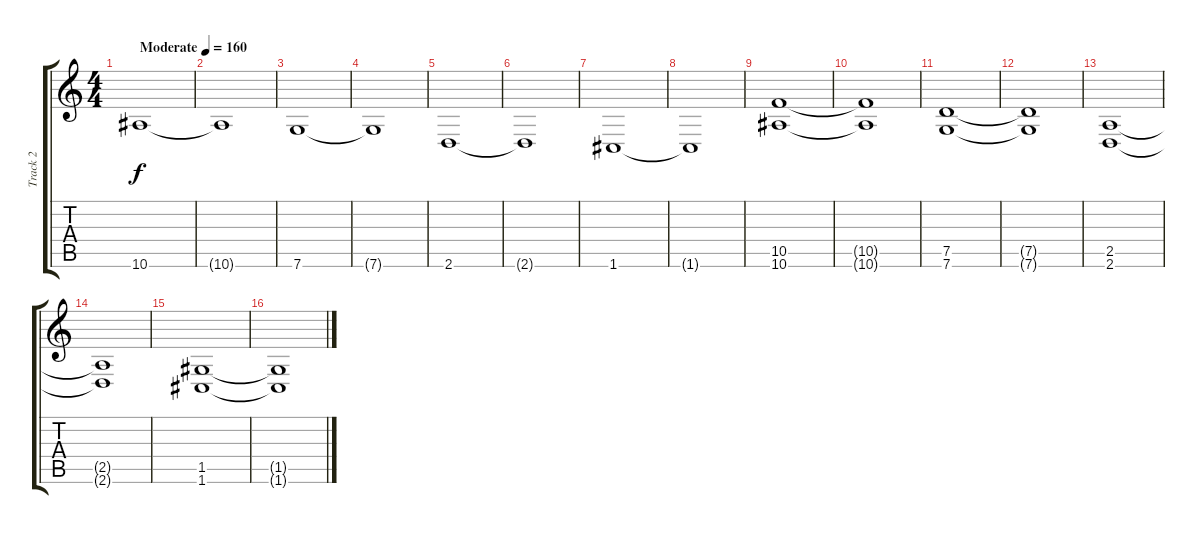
\track ("Track 2" "Track 2") {instrument distortionguitar}
\staff {score tabs}
\tuning (D4 A3 F3 C3 G2 C2) {hide}
\ts (4 4)
\tempo (160 "Moderate")
\clef g2
\ks c
10.6.1{dy f instrument distortionguitar} |
10.6{t}.1 |
7.6.1 |
7.6{t}.1 |
2.6.1 |
2.6{t}.1 |
1.6.1 |
1.6{t}.1 |
(10.5 10.6).1 |
(10.5{t} 10.6{t}).1 |
(7.5 7.6).1 |
(7.5{t} 7.6{t}).1 |
(2.5 2.6).1 |
(2.5{t} 2.6{t}).1 |
(1.5 1.6).1 |
(1.5{t} 1.6{t}).1
